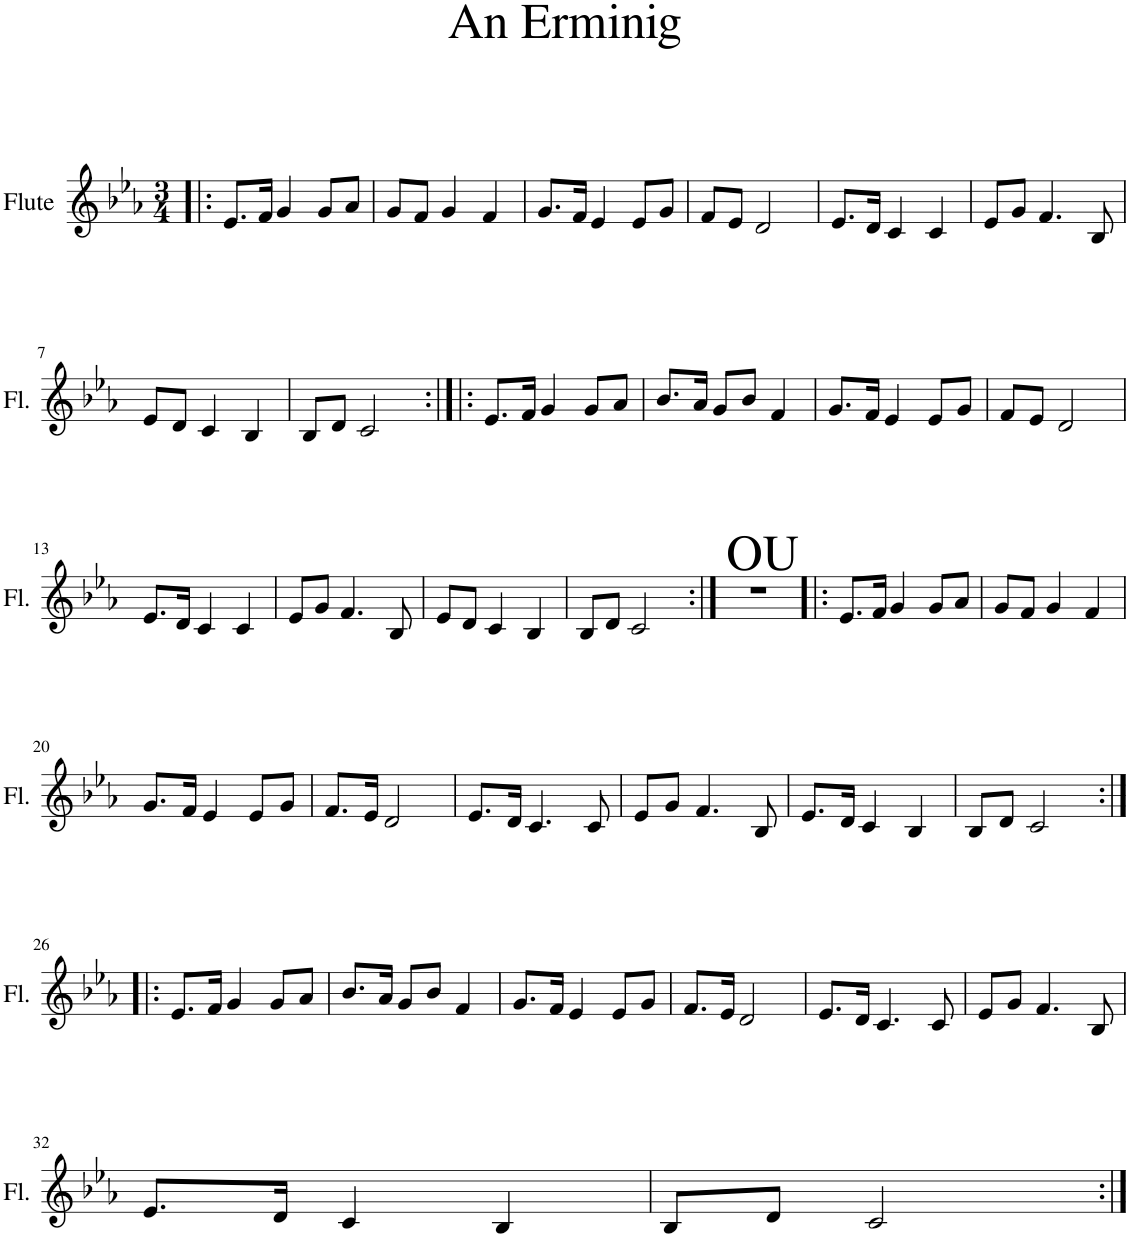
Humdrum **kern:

**kern
*part1
*staff1
*I"Flute
*I'Fl.
*clefG2
*k[b-e-a-]
*M3/4
=1!|:
8.e-/L
16f/Jk
4g/
8g/L
8a-/J
=2
8g/L
8f/J
4g/
4f/
=3
8.g/L
16f/Jk
4e-/
8e-/L
8g/J
=4
8f/L
8e-/J
2d/
=5
8.e-/L
16d/Jk
4c/
4c/
=6
8e-/L
8g/J
4.f/
8B-/
!!LO:LB:g=z
=7
8e-/L
8d/J
4c/
4B-/
=8
8B-/L
8d/J
2c/
=9:|!|:
8.e-/L
16f/Jk
4g/
8g/L
8a-/J
=10
8.b-/L
16a-/Jk
8g/L
8b-/J
4f/
=11
8.g/L
16f/Jk
4e-/
8e-/L
8g/J
=12
8f/L
8e-/J
2d/
!!LO:LB:g=z
=13
8.e-/L
16d/Jk
4c/
4c/
=14
8e-/L
8g/J
4.f/
8B-/
=15
8e-/L
8d/J
4c/
4B-/
=16
8B-/L
8d/J
2c/
=17:|!
!LO:TX:a:t=OU
2.r
=18!|:
8.e-/L
16f/Jk
4g/
8g/L
8a-/J
=19
8g/L
8f/J
4g/
4f/
!!LO:LB:g=z
=20
8.g/L
16f/Jk
4e-/
8e-/L
8g/J
=21
8.f/L
16e-/Jk
2d/
=22
8.e-/L
16d/Jk
4.c/
8c/
=23
8e-/L
8g/J
4.f/
8B-/
=24
8.e-/L
16d/Jk
4c/
4B-/
=25
8B-/L
8d/J
2c/
!!LO:LB:g=z
=26:|!|:
8.e-/L
16f/Jk
4g/
8g/L
8a-/J
=27
8.b-/L
16a-/Jk
8g/L
8b-/J
4f/
=28
8.g/L
16f/Jk
4e-/
8e-/L
8g/J
=29
8.f/L
16e-/Jk
2d/
=30
8.e-/L
16d/Jk
4.c/
8c/
=31
8e-/L
8g/J
4.f/
8B-/
!!LO:LB:g=z
=32
8.e-/L
16d/Jk
4c/
4B-/
=33
8B-/L
8d/J
2c/
=:|!
*-
